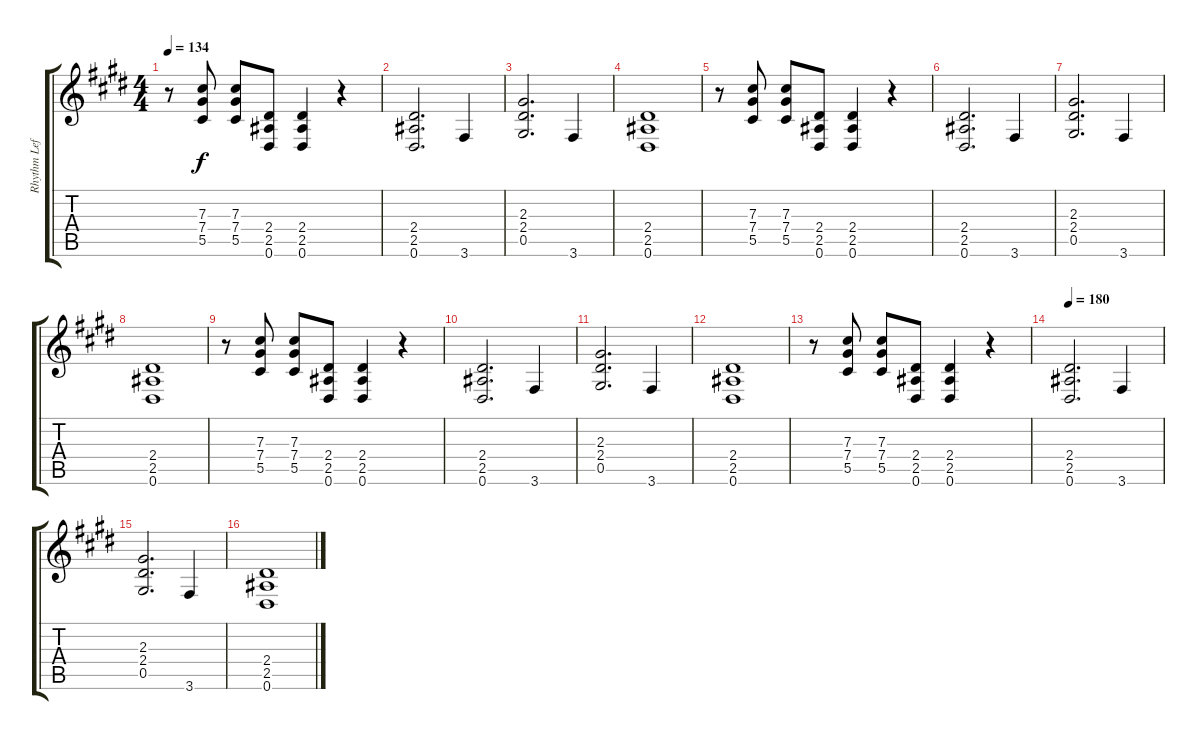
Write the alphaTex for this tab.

\track ("Rhythm Left" "Rhythm Lef") {instrument distortionguitar}
\staff {score tabs}
\tuning (Eb4 Bb3 Gb3 Db3 Ab2 Eb2) {hide}
\ts (4 4)
\tempo 134
\clef g2
\ks c#minor
r.8{dy f} (7.3 7.4 5.5).8 (7.3 7.4 5.5).8 (2.4 2.5 0.6).8 (2.4 2.5 0.6).4 r.4 |
\ks e
(2.4 2.5 0.6).2{d} 3.6.4 |
\ks c#minor
(2.3 2.4 0.5).2{d} 3.6.4 |
(2.4 2.5 0.6).1 |
r.8 (7.3 7.4 5.5).8 (7.3 7.4 5.5).8 (2.4 2.5 0.6).8 (2.4 2.5 0.6).4 r.4 |
\ks e
(2.4 2.5 0.6).2{d} 3.6.4 |
\ks c#minor
(2.3 2.4 0.5).2{d} 3.6.4 |
(2.4 2.5 0.6).1 |
r.8 (7.3 7.4 5.5).8 (7.3 7.4 5.5).8 (2.4 2.5 0.6).8 (2.4 2.5 0.6).4 r.4 |
\ks e
(2.4 2.5 0.6).2{d} 3.6.4 |
\ks c#minor
(2.3 2.4 0.5).2{d} 3.6.4 |
(2.4 2.5 0.6).1 |
r.8 (7.3 7.4 5.5).8 (7.3 7.4 5.5).8 (2.4 2.5 0.6).8 (2.4 2.5 0.6).4 r.4 |
\tempo 180
\ks e
(2.4 2.5 0.6).2{d} 3.6.4 |
\ks c#minor
(2.3 2.4 0.5).2{d} 3.6.4 |
(2.4 2.5 0.6).1
